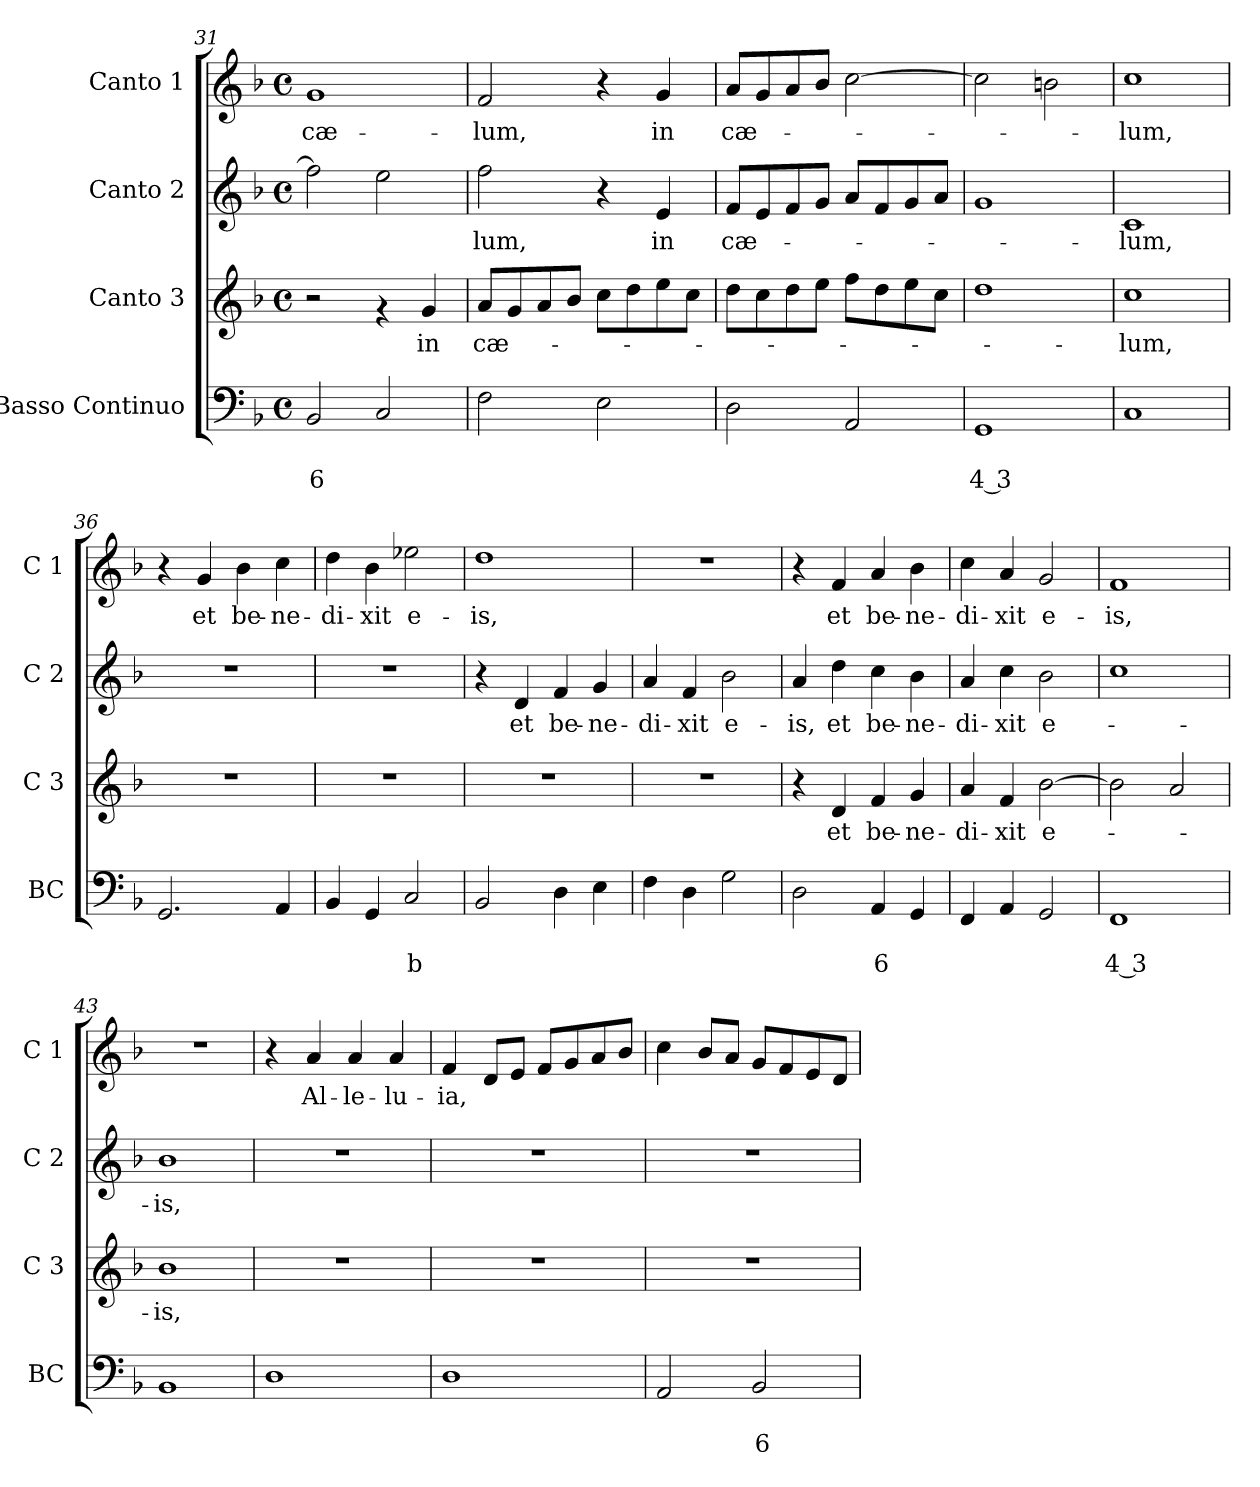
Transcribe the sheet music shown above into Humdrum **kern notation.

**kern	**text	**text	**kern	**text	**kern	**text	**kern	**text
*part4	*part4	*part4	*part3	*part3	*part2	*part2	*part1	*part1
*staff4	*staff4	*staff4	*staff3	*staff3	*staff2	*staff2	*staff1	*staff1
*I"Basso Continuo	*	*	*I"Canto 3	*	*I"Canto 2	*	*I"Canto 1	*
*I'BC	*	*	*I'C 3	*	*I'C 2	*	*I'C 1	*
*clefF4	*	*	*clefG2	*	*clefG2	*	*clefG2	*
*k[b-]	*	*	*k[b-]	*	*k[b-]	*	*k[b-]	*
*F:	*	*	*F:	*	*F:	*	*F:	*
*M4/4	*	*	*M4/4	*	*M4/4	*	*M4/4	*
*met(c)	*	*	*met(c)	*	*met(c)	*	*met(c)	*
=31	=31	=31	=31	=31	=31	=31	=31	=31
!	!	!LO:LY:b	!	!	!	!	!	!LO:LY:b
2BB-/	.	6	2r	.	2ff\]	.	1g	cæ-
2C/	.	.	4rf	.	2ee\	.	.	.
!	!	!	!	!LO:LY:b	!	!	!	!
.	.	.	4g/	in	.	.	.	.
=32	=32	=32	=32	=32	=32	=32	=32	=32
!	!	!	!	!LO:LY:b	!	!LO:LY:b	!	!LO:LY:b
2F\	.	.	8a/L	cæ-	2ff\	-lum,	2f/	-lum,
.	.	.	8g/	.	.	.	.	.
.	.	.	8a/	.	.	.	.	.
.	.	.	8b-/J	.	.	.	.	.
2E\	.	.	8cc\L	.	4r	.	4r	.
.	.	.	8dd\	.	.	.	.	.
!	!	!	!	!	!	!LO:LY:b	!	!LO:LY:b
.	.	.	8ee\	.	4e/	in	4g/	in
.	.	.	8cc\J	.	.	.	.	.
=33	=33	=33	=33	=33	=33	=33	=33	=33
!	!	!	!	!	!	!LO:LY:b	!	!LO:LY:b
2D\	.	.	8dd\L	.	8f/L	cæ-	8a/L	cæ-
.	.	.	8cc\	.	8e/	.	8g/	.
.	.	.	8dd\	.	8f/	.	8a/	.
.	.	.	8ee\J	.	8g/J	.	8b-/J	.
2AA/	.	.	8ff\L	.	8a/L	.	[2cc\	.
.	.	.	8dd\	.	8f/	.	.	.
.	.	.	8ee\	.	8g/	.	.	.
.	.	.	8cc\J	.	8a/J	.	.	.
=34	=34	=34	=34	=34	=34	=34	=34	=34
!	!	!LO:LY:b	!	!	!	!	!	!
1GG	.	4 3	1dd	.	1g	.	2cc\]	.
.	.	.	.	.	.	.	2bn\	.
=35	=35	=35	=35	=35	=35	=35	=35	=35
!	!	!	!	!LO:LY:b	!	!LO:LY:b	!	!LO:LY:b
1C	.	.	1cc	-lum,	1c	-lum,	1cc	-lum,
!!LO:PB:g=z
=36	=36	=36	=36	=36	=36	=36	=36	=36
2.GG/	.	.	1r	.	1r	.	4r	.
!	!	!	!	!	!	!	!	!LO:LY:b
.	.	.	.	.	.	.	4g/	et
!	!	!	!	!	!	!	!	!LO:LY:b
.	.	.	.	.	.	.	4b-\	be-
!	!	!	!	!	!	!	!	!LO:LY:b
4AA/	.	.	.	.	.	.	4cc\	-ne-
=37	=37	=37	=37	=37	=37	=37	=37	=37
!	!	!	!	!	!	!	!	!LO:LY:b
4BB-/	.	.	1r	.	1r	.	4dd\	-di-
!	!	!	!	!	!	!	!	!LO:LY:b
4GG/	.	.	.	.	.	.	4b-\	-xit
!	!	!LO:LY:b	!	!	!	!	!	!LO:LY:b
2C/	.	b	.	.	.	.	2ee-X\	e-
=38	=38	=38	=38	=38	=38	=38	=38	=38
!	!	!	!	!	!	!	!	!LO:LY:b
2BB-/	.	.	1r	.	4r	.	1dd	-is,
!	!	!	!	!	!	!LO:LY:b	!	!
.	.	.	.	.	4d/	et	.	.
!	!	!	!	!	!	!LO:LY:b	!	!
4D\	.	.	.	.	4f/	be-	.	.
!	!	!	!	!	!	!LO:LY:b	!	!
4E\	.	.	.	.	4g/	-ne-	.	.
=39	=39	=39	=39	=39	=39	=39	=39	=39
!	!	!	!	!	!	!LO:LY:b	!	!
4F\	.	.	1r	.	4a/	-di-	1r	.
!	!	!	!	!	!	!LO:LY:b	!	!
4D\	.	.	.	.	4f/	-xit	.	.
!	!	!	!	!	!	!LO:LY:b	!	!
2G\	.	.	.	.	2b-\	e-	.	.
=40	=40	=40	=40	=40	=40	=40	=40	=40
!	!	!	!	!	!	!LO:LY:b	!	!
2D\	.	.	4r	.	4a/	-is,	4r	.
!	!	!	!	!LO:LY:b	!	!LO:LY:b	!	!LO:LY:b
.	.	.	4d/	et	4dd\	et	4f/	et
!	!	!LO:LY:b	!	!LO:LY:b	!	!LO:LY:b	!	!LO:LY:b
4AA/	.	6	4f/	be-	4cc\	be-	4a/	be-
!	!	!	!	!LO:LY:b	!	!LO:LY:b	!	!LO:LY:b
4GG/	.	.	4g/	-ne-	4b-\	-ne-	4b-\	-ne-
=41	=41	=41	=41	=41	=41	=41	=41	=41
!	!	!	!	!LO:LY:b	!	!LO:LY:b	!	!LO:LY:b
4FF/	.	.	4a/	-di-	4a/	-di-	4cc\	-di-
!	!	!	!	!LO:LY:b	!	!LO:LY:b	!	!LO:LY:b
4AA/	.	.	4f/	-xit	4cc\	-xit	4a/	-xit
!	!	!	!	!LO:LY:b	!	!LO:LY:b	!	!LO:LY:b
2GG/	.	.	[2b-\	e-	2b-\	e-	2g/	e-
=42	=42	=42	=42	=42	=42	=42	=42	=42
!	!	!LO:LY:b	!	!	!	!	!	!LO:LY:b
1FF	.	4 3	2b-\]	.	1cc	.	1f	-is,
.	.	.	2a/	.	.	.	.	.
!!LO:LB:g=z
=43	=43	=43	=43	=43	=43	=43	=43	=43
!	!	!	!	!LO:LY:b	!	!LO:LY:b	!	!
1BB-	.	.	1b-	-is,	1b-	-is,	1r	.
=44	=44	=44	=44	=44	=44	=44	=44	=44
1D	.	.	1r	.	1r	.	4r	.
!	!	!	!	!	!	!	!	!LO:LY:b
.	.	.	.	.	.	.	4a/	Al-
!	!	!	!	!	!	!	!	!LO:LY:b
.	.	.	.	.	.	.	4a/	-le-
!	!	!	!	!	!	!	!	!LO:LY:b
.	.	.	.	.	.	.	4a/	-lu-
=45	=45	=45	=45	=45	=45	=45	=45	=45
!	!	!	!	!	!	!	!	!LO:LY:b
1D	.	.	1r	.	1r	.	4f/	-ia,
.	.	.	.	.	.	.	8d/L	.
.	.	.	.	.	.	.	8e/J	.
.	.	.	.	.	.	.	8f/L	.
.	.	.	.	.	.	.	8g/	.
.	.	.	.	.	.	.	8a/	.
.	.	.	.	.	.	.	8b-/J	.
=46	=46	=46	=46	=46	=46	=46	=46	=46
2AA/	.	.	1r	.	1r	.	4cc\	.
.	.	.	.	.	.	.	8b-/L	.
.	.	.	.	.	.	.	8a/J	.
!	!	!LO:LY:b	!	!	!	!	!	!
2BB-/	.	6	.	.	.	.	8g/L	.
.	.	.	.	.	.	.	8f/	.
.	.	.	.	.	.	.	8e/	.
.	.	.	.	.	.	.	8d/J	.
=	=	=	=	=	=	=	=	=
*-	*-	*-	*-	*-	*-	*-	*-	*-
